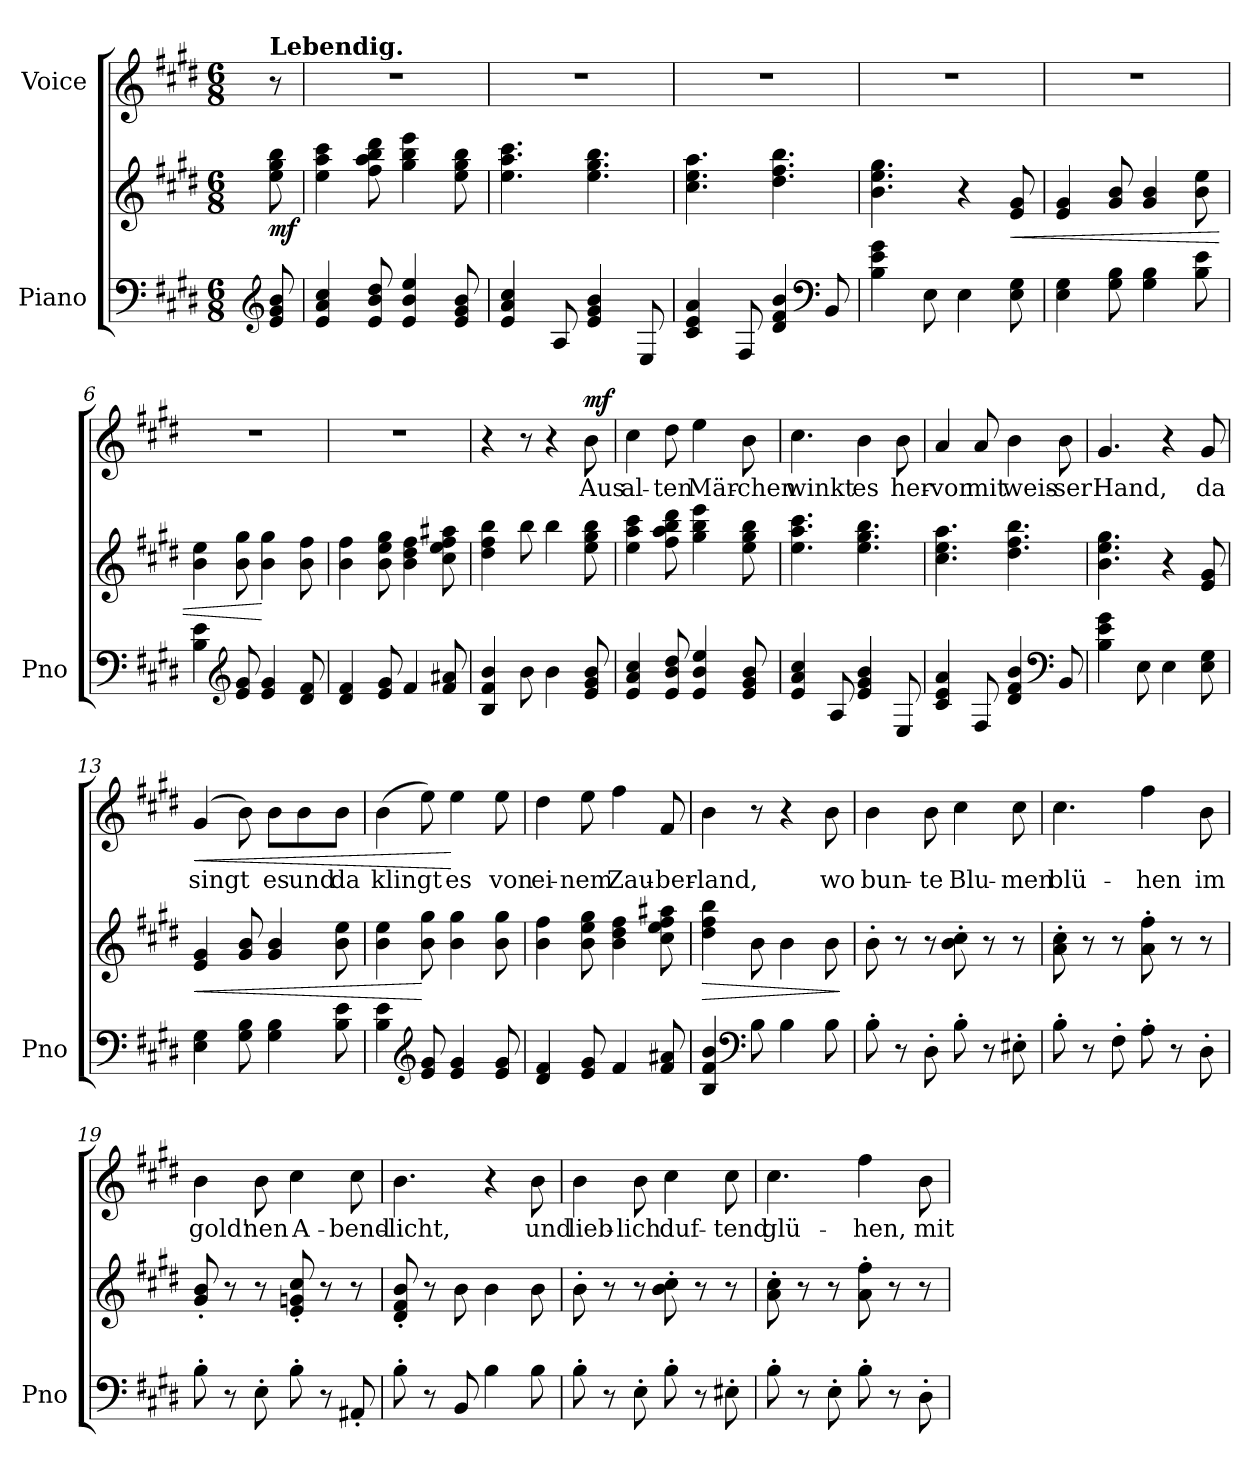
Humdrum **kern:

**kern	**kern	**dynam	**kern	**text	**dynam
*part2	*part2	*part2	*part1	*part1	*part1
*staff3	*staff2	*staff2/3	*staff1	*staff1	*staff1
*I"Piano	*	*	*I"Voice	*	*
*I'Pno	*	*	*	*	*
*clefF4	*clefG2	*	*clefG2	*	*
*k[f#c#g#d#]	*k[f#c#g#d#]	*	*k[f#c#g#d#]	*	*
*M6/8	*M6/8	*	*M6/8	*	*
=	=	=	=	=	=
8ryy	8ryy	.	8ryy	.	.
*clefG2	*	*	*	*	*
!	!	!	!LO:TX:a:B:t=Lebendig.	!	!
!	!	!LO:DY:b	!	!	!
8e/ 8g#/ 8b/	8ee\ 8gg#\ 8bb\	mf	8r	.	.
=1	=1	=1	=1	=1	=1
4e/ 4a/ 4cc#/	4ee\ 4aa\ 4ccc#\	.	2.r	.	.
8e/ 8b/ 8dd#/	8ff#\ 8aa\ 8bb\ 8ddd#\	.	.	.	.
4e/ 4b/ 4ee/	4gg#\ 4bb\ 4eee\	.	.	.	.
8e/ 8g#/ 8b/	8ee\ 8gg#\ 8bb\	.	.	.	.
=2	=2	=2	=2	=2	=2
4e/ 4a/ 4cc#/	4.ee\ 4.aa\ 4.ccc#\	.	2.r	.	.
8A/	.	.	.	.	.
4e/ 4g#/ 4b/	4.ee\ 4.gg#\ 4.bb\	.	.	.	.
8E/	.	.	.	.	.
=3	=3	=3	=3	=3	=3
4c#/ 4e/ 4a/	4.cc#\ 4.ee\ 4.aa\	.	2.r	.	.
8F#/	.	.	.	.	.
4d#/ 4f#/ 4b/	4.dd#\ 4.ff#\ 4.bb\	.	.	.	.
*clefF4	*	*	*	*	*
8BB/	.	.	.	.	.
=4	=4	=4	=4	=4	=4
4B\ 4e\ 4g#\	4.b\ 4.ee\ 4.gg#\	.	2.r	.	.
8E\	.	.	.	.	.
4E\	4r	.	.	.	.
!	!	!LO:HP:b	!	!	!
8E\ 8G#\	8e/ 8g#/	<	.	.	.
=5	=5	=5	=5	=5	=5
4E\ 4G#\	4e/ 4g#/	.	2.r	.	.
8G#\ 8B\	8g#/ 8b/	.	.	.	.
4G#\ 4B\	4g#/ 4b/	.	.	.	.
8B\ 8e\	8b\ 8ee\	.	.	.	.
=6	=6	=6	=6	=6	=6
4B\ 4e\	4b\ 4ee\	.	2.r	.	.
*clefG2	*	*	*	*	*
8e/ 8g#/	8b\ 8gg#\	.	.	.	.
4e/ 4g#/	4b\ 4gg#\	[	.	.	.
8d#/ 8f#/	8b\ 8ff#\	.	.	.	.
!!LO:LB:g=z
=7	=7	=7	=7	=7	=7
4d#/ 4f#/	4b\ 4ff#\	.	2.r	.	.
8e/ 8g#/	8b\ 8ee\ 8gg#\	.	.	.	.
4f#/	4b\ 4dd#\ 4ff#\	.	.	.	.
8f#/ 8a#X/	8cc#\ 8ee\ 8ff#\ 8aa#X\	.	.	.	.
=8	=8	=8	=8	=8	=8
4B/ 4f#/ 4b/	4dd#\ 4ff#\ 4bb\	.	4r	.	.
8b\	8bb\	.	8r	.	.
4b\	4bb\	.	4r	.	.
!	!	!	!	!LO:LY:b	!LO:DY:a
8e/ 8g#/ 8b/	8ee\ 8gg#\ 8bb\	.	8b\	Aus	mf
=9	=9	=9	=9	=9	=9
!	!	!	!	!LO:LY:b	!
4e/ 4a/ 4cc#/	4ee\ 4aa\ 4ccc#\	.	4cc#\	al-	.
!	!	!	!	!LO:LY:b	!
8e/ 8b/ 8dd#/	8ff#\ 8aa\ 8bb\ 8ddd#\	.	8dd#\	-ten	.
!	!	!	!	!LO:LY:b	!
4e/ 4b/ 4ee/	4gg#\ 4bb\ 4eee\	.	4ee\	Mär-	.
!	!	!	!	!LO:LY:b	!
8e/ 8g#/ 8b/	8ee\ 8gg#\ 8bb\	.	8b\	-chen	.
=10	=10	=10	=10	=10	=10
!	!	!	!	!LO:LY:b	!
4e/ 4a/ 4cc#/	4.ee\ 4.aa\ 4.ccc#\	.	4.cc#\	winkt	.
8A/	.	.	.	.	.
!	!	!	!	!LO:LY:b	!
4e/ 4g#/ 4b/	4.ee\ 4.gg#\ 4.bb\	.	4b\	es	.
!	!	!	!	!LO:LY:b	!
8E/	.	.	8b\	her-	.
=11	=11	=11	=11	=11	=11
!	!	!	!	!LO:LY:b	!
4c#/ 4e/ 4a/	4.cc#\ 4.ee\ 4.aa\	.	4a/	-vor	.
!	!	!	!	!LO:LY:b	!
8F#/	.	.	8a/	mit	.
!	!	!	!	!LO:LY:b	!
4d#/ 4f#/ 4b/	4.dd#\ 4.ff#\ 4.bb\	.	4b\	weis-	.
*clefF4	*	*	*	*	*
!	!	!	!	!LO:LY:b	!
8BB/	.	.	8b\	-ser	.
=12	=12	=12	=12	=12	=12
!	!	!	!	!LO:LY:b	!
4B\ 4e\ 4g#\	4.b\ 4.ee\ 4.gg#\	.	4.g#/	Hand,	.
8E\	.	.	.	.	.
4E\	4r	.	4r	.	.
!	!	!	!	!LO:LY:b	!
8E\ 8G#\	8e/ 8g#/	.	8g#/	da	.
!!LO:LB:g=z
=13	=13	=13	=13	=13	=13
!	!	!LO:HP:b	!	!LO:LY:b	!LO:HP:b
4E\ 4G#\	4e/ 4g#/	<	(>4g#/	singt	<
8G#\ 8B\	8g#/ 8b/	.	8b\)	.	.
!	!	!	!	!LO:LY:b	!
4G#\ 4B\	4g#/ 4b/	.	8b\L	es	.
!	!	!	!	!LO:LY:b	!
.	.	.	8b\	und	.
!	!	!	!	!LO:LY:b	!
8B\ 8e\	8b\ 8ee\	.	8b\J	da	.
=14	=14	=14	=14	=14	=14
!	!	!	!	!LO:LY:b	!
4B\ 4e\	4b\ 4ee\	.	(>4b\	klingt	.
*clefG2	*	*	*	*	*
8e/ 8g#/	8b\ 8gg#\	[	8ee\)	.	.
!	!	!	!	!LO:LY:b	!
4e/ 4g#/	4b\ 4gg#\	.	4ee\	es	[
!	!	!	!	!LO:LY:b	!
8e/ 8g#/	8b\ 8gg#\	.	8ee\	von	.
=15	=15	=15	=15	=15	=15
!	!	!	!	!LO:LY:b	!
4d#/ 4f#/	4b\ 4ff#\	.	4dd#\	ei-	.
!	!	!	!	!LO:LY:b	!
8e/ 8g#/	8b\ 8ee\ 8gg#\	.	8ee\	-nem	.
!	!	!	!	!LO:LY:b	!
4f#/	4b\ 4dd#\ 4ff#\	.	4ff#\	Zau-	.
!	!	!	!	!LO:LY:b	!
8f#/ 8a#X/	8cc#\ 8ee\ 8ff#\ 8aa#X\	.	8f#/	-ber-	.
=16	=16	=16	=16	=16	=16
!	!	!LO:HP:b	!	!LO:LY:b	!
4B/ 4f#/ 4b/	4dd#\ 4ff#\ 4bb\	>	4b\	-land,	.
*clefF4	*	*	*	*	*
8B\	8b\	.	8r	.	.
4B\	4b\	.	4r	.	.
!	!	!	!	!LO:LY:b	!
8B\	8b\	.	8b\	wo	.
.	.	]	.	.	.
=17	=17	=17	=17	=17	=17
!	!	!	!	!LO:LY:b	!
8B'\	8b'\	.	4b\	bun-	.
8r	8r	.	.	.	.
!	!	!	!	!LO:LY:b	!
8D#'\	8r	.	8b\	-te	.
!	!	!	!	!LO:LY:b	!
8B'\	8b\' 8cc#\'	.	4cc#\	Blu-	.
8r	8r	.	.	.	.
!	!	!	!	!LO:LY:b	!
8E#X'\	8r	.	8cc#\	-men	.
=18	=18	=18	=18	=18	=18
!	!	!	!	!LO:LY:b	!
8B'\	8a\' 8cc#\'	.	4.cc#\	blü-	.
8r	8r	.	.	.	.
8F#'\	8r	.	.	.	.
!	!	!	!	!LO:LY:b	!
8A'\	8a\' 8ff#\'	.	4ff#\	-hen	.
8r	8r	.	.	.	.
!	!	!	!	!LO:LY:b	!
8D#'\	8r	.	8b\	im	.
!!LO:LB:g=z
=19	=19	=19	=19	=19	=19
!	!	!	!	!LO:LY:b	!
8B'\	8g#/' 8b/'	.	4b\	gold'	.
8r	8r	.	.	.	.
!	!	!	!	!LO:LY:b	!
8E'\	8r	.	8b\	nen	.
!	!	!	!	!LO:LY:b	!
8B'\	8e/' 8gn/' 8cc#/'	.	4cc#\	A-	.
8r	8r	.	.	.	.
!	!	!	!	!LO:LY:b	!
8AA#X'/	8r	.	8cc#\	-bend-	.
=20	=20	=20	=20	=20	=20
!	!	!	!	!LO:LY:b	!
8B'\	8d#/' 8f#/' 8b/'	.	4.b\	-licht,	.
8r	8r	.	.	.	.
8BB/	8b\	.	.	.	.
4B\	4b\	.	4r	.	.
!	!	!	!	!LO:LY:b	!
8B\	8b\	.	8b\	und	.
=21	=21	=21	=21	=21	=21
!	!	!	!	!LO:LY:b	!
8B'\	8b'\	.	4b\	lieb-	.
8r	8r	.	.	.	.
!	!	!	!	!LO:LY:b	!
8E'\	8r	.	8b\	-lich	.
!	!	!	!	!LO:LY:b	!
8B'\	8b\' 8cc#\'	.	4cc#\	duf-	.
8r	8r	.	.	.	.
!	!	!	!	!LO:LY:b	!
8E#X'\	8r	.	8cc#\	-tend	.
=22	=22	=22	=22	=22	=22
!	!	!	!	!LO:LY:b	!
8B'\	8a\' 8cc#\'	.	4.cc#\	glü-	.
8r	8r	.	.	.	.
8E'\	8r	.	.	.	.
!	!	!	!	!LO:LY:b	!
8B'\	8a\' 8ff#\'	.	4ff#\	-hen,	.
8r	8r	.	.	.	.
!	!	!	!	!LO:LY:b	!
8D#'\	8r	.	8b\	mit	.
=	=	=	=	=	=
*-	*-	*-	*-	*-	*-
